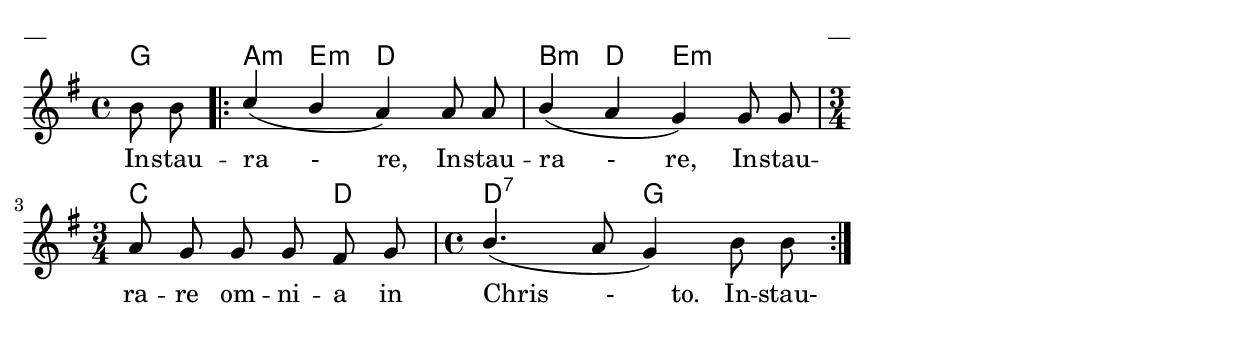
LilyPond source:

\version "2.13.18"


\paper {
line-width = 14\cm
left-margin = 0.4\cm
between-system-padding = 0.1\cm
between-system-space = 0.1\cm
}

\layout {
indent = #0
ragged-last = ##f
}

chordsA = \chordmode {
g4 a:min e:min d2 b4:min d e2:min c d4 d2:7 g
}

voiceA = \relative c''{
\clef "treble"
\key e \minor
\time 4/4
\partial 4

b8 b
\repeat volta 2 {
\stemUp c4 (b a) a8 a | b4 (a g) g8 g | \time 3/4 a8 g g g fis g | \time 4/4 b4. (a8 g4) \stemNeutral b8 b
}
}

lyricA = \lyricmode {
In -- stau -- ra______-________re, In -- stau -- ra______-_______re, In -- stau -- ra -- re om -- ni -- a in Chris________-________to. In -- stau-
}


fullScore = <<
\new ChordNames { \chordsA }
\new Staff {
<<
\new Voice = "voiceA" { \oneVoice \autoBeamOff \voiceA }
\lyricsto "voiceA" \new Lyrics \lyricA
>>
}
>>


\score {
\fullScore
\header { piece = "__" opus = "__" }
}
\markup { \with-color #(x11-color 'white) \sans \smaller "aaa" }
\score {
\unfoldRepeats
\fullScore
\midi {
\context { \Staff \remove "Staff_performer" }
\context { \Voice \consists "Staff_performer" }
}
}